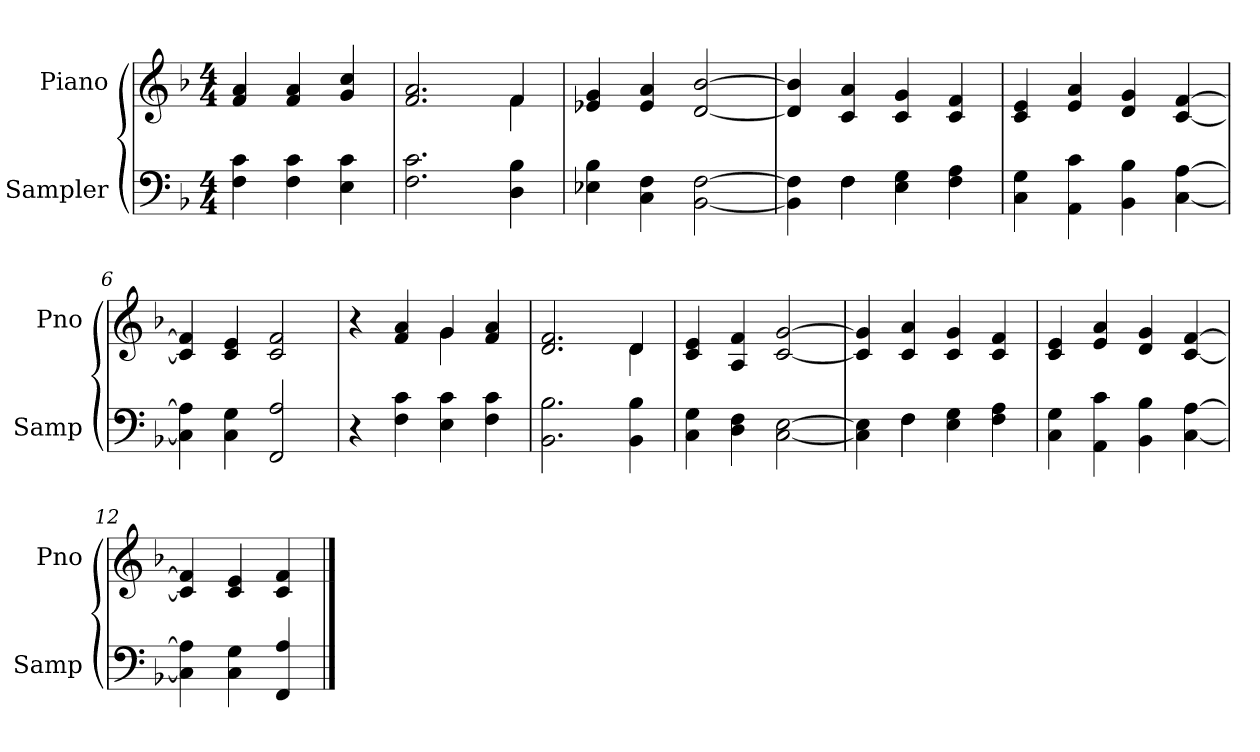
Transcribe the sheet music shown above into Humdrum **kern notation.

**kern	**kern
*part2	*part1
*staff2	*staff1
*I"Sampler	*I"Piano
*I'Samp	*I'Pno
*clefF4	*clefG2
*k[b-]	*k[b-]
*F:	*F:
*M4/4	*M4/4
=1	=1
4F 4c	4f 4a
4F 4c	4f 4a
4E 4c	4g 4cc
=2	=2
*	*^
2.F 2.c	2.f 2.a	2.ryy
4D 4B-	4f/	4f
*	*v	*v
=3	=3
4E-X 4B-	4e-X 4g
4C 4F	4e- 4a
[2BB- [2F	[2d [2b-
=4	=4
*^	*
4BB-] 4F]	4ryy	4d] 4b-]
4F\	4F	4c 4a
4E 4G	2ryy	4c 4g
4F 4A	.	4c 4f
*v	*v	*
=5	=5
4C 4G	4c 4e
4AA 4c	4e 4a
4BB- 4B-	4d 4g
[4C [4A	[4c [4f
=6	=6
4C] 4A]	4c] 4f]
4C 4G	4c 4e
2FF 2A	2c 2f
=7	=7
*	*^
4r	4r	2ryy
4F 4c	4f 4a	.
4E 4c	4g/	4g
4F 4c	4f 4a	4ryy
=8	=8	=8
2.BB- 2.B-	2.d 2.f	2.ryy
4BB- 4B-	4d/	4d
*	*v	*v
=9	=9
4C 4G	4c 4e
4D 4F	4A 4f
[2C\ [2E\	[2c [2g
=10	=10
*^	*
4C] 4E]	4ryy	4c] 4g]
4F\	4F	4c 4a
4E 4G	2ryy	4c 4g
4F 4A	.	4c 4f
*v	*v	*
=11	=11
4C 4G	4c 4e
4AA 4c	4e 4a
4BB- 4B-	4d 4g
[4C [4A	[4c [4f
=12	=12
4C] 4A]	4c] 4f]
4C 4G	4c 4e
4FF 4A	4c 4f
==	==
*-	*-
